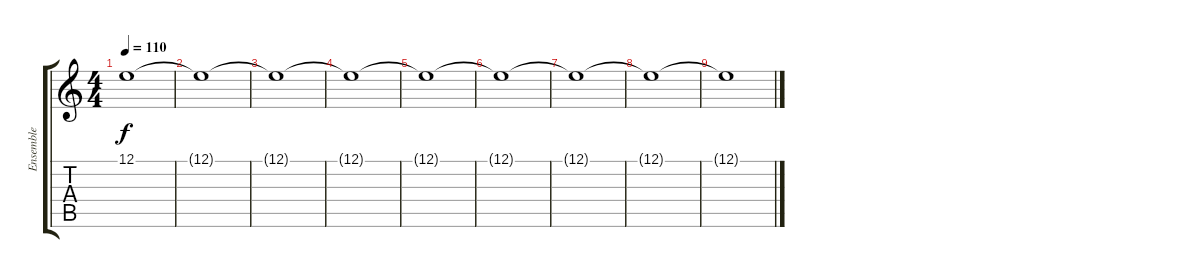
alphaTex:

\track ("Ensemble" "Ensemble") {instrument stringensemble2}
\staff {score tabs}
\tuning (E4 B3 G3 D3 A2 E2) {hide}
\ts (4 4)
\tempo 110
\clef g2
\ks c
12.1{t}.1{dy f} |
12.1{t}.1 |
12.1{t}.1 |
12.1{t}.1 |
12.1{t}.1 |
12.1{t}.1 |
12.1{t}.1 |
12.1{t}.1{volume 0} |
12.1{t}.1
